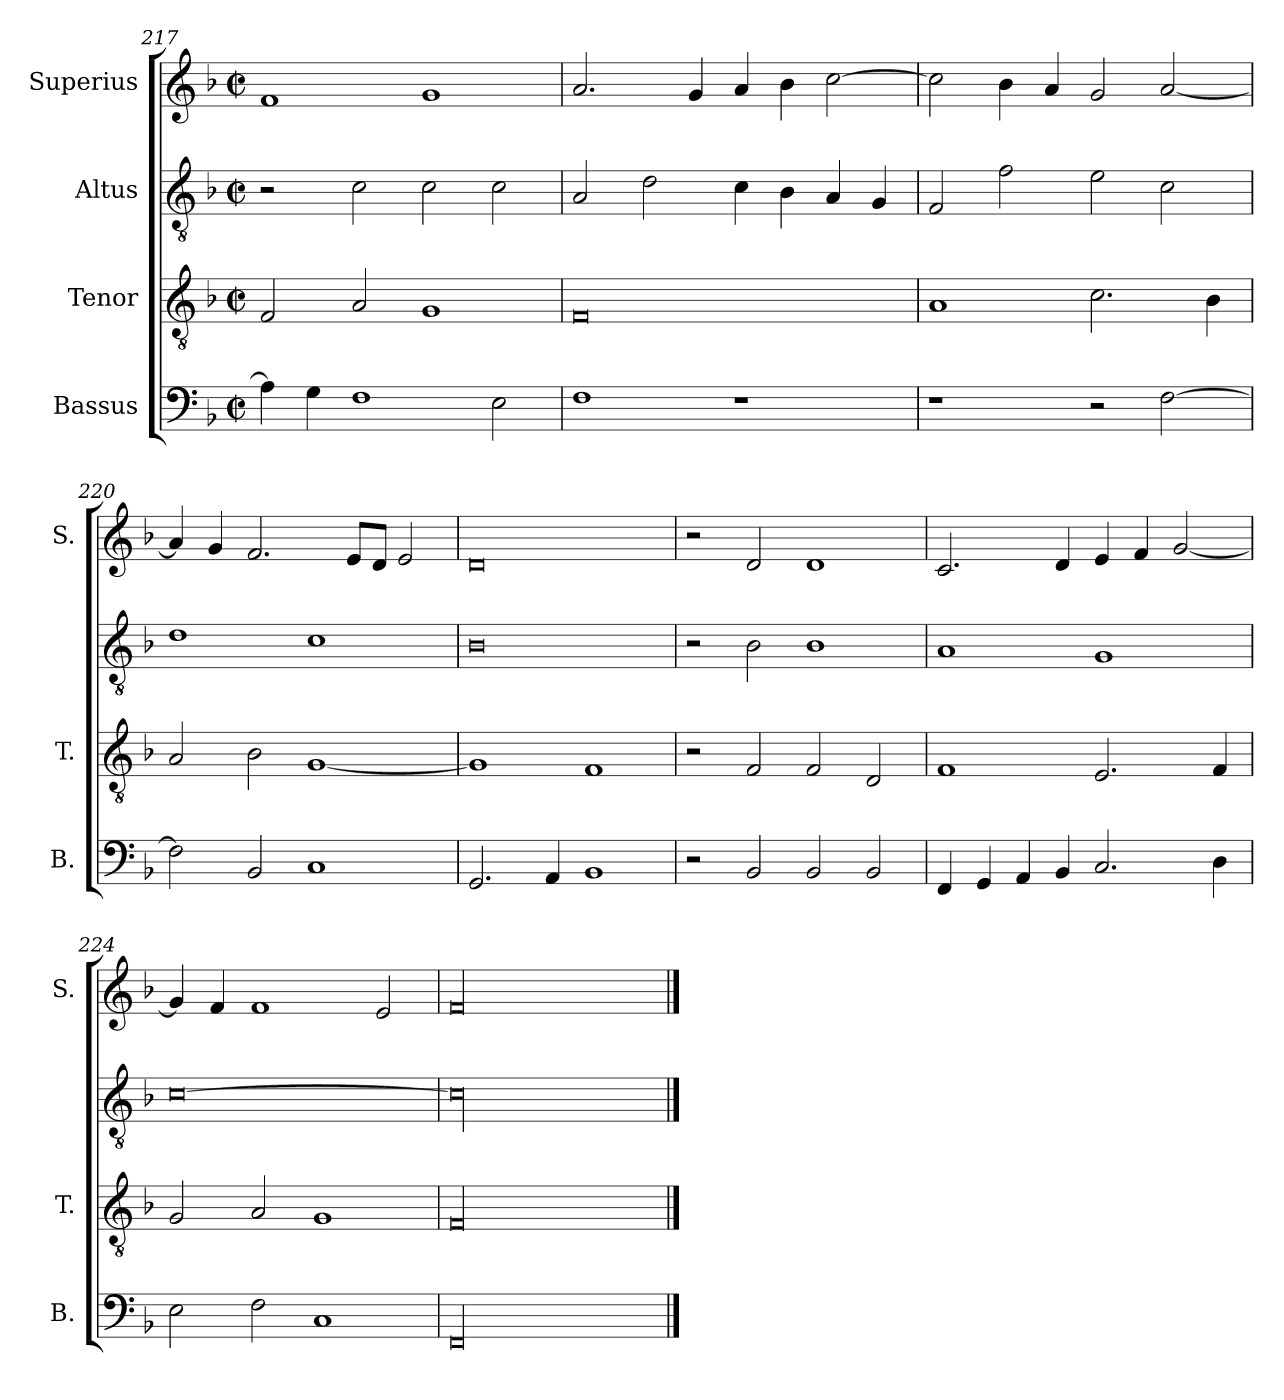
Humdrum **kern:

**kern	**kern	**kern	**kern
*part4	*part3	*part2	*part1
*staff4	*staff3	*staff2	*staff1
*I"Bassus	*I"Tenor	*I"Altus	*I"Superius
*I'B.	*I'T.	*	*I'S.
*clefF4	*clefGv2	*clefGv2	*clefG2
*	*ITrd7c12	*ITrd7c12	*
*k[b-]	*k[b-]	*k[b-]	*k[b-]
*F:	*F:	*F:	*F:
*M2/2	*M2/2	*M2/2	*M2/2
*met(c|)	*met(c|)	*met(c|)	*met(c|)
=217	=217	=217	=217
4Ai\]	2FFi/	2r	1fi
4Gi\	.	.	.
1Fi	2AAi/	2Ci\	.
.	1GGi	2Ci\	1gi
2Ei\	.	2Ci\	.
=218	=218	=218	=218
1Fi	0FFi	2AAi/	2.ai/
.	.	2Di\	.
.	.	.	4gi/
1r	.	4Ci\	4ai/
.	.	4BB-i\	4b-i\
.	.	4AAi/	[>2cci\
.	.	4GGi/	.
=219	=219	=219	=219
1r	1AAi	2FFi/	2cci\]
.	.	2Fi\	4b-i\
.	.	.	4ai/
2r	2.Ci\	2Ei\	2gi/
[>2Fi\	.	2Ci\	[<2ai/
.	4BB-i\	.	.
!!LO:LB:g=z
=220	=220	=220	=220
2Fi\]	2AAi/	1Di	4ai/]
.	.	.	4gi/
2BB-i/	2BB-i\	.	2.fi/
1Ci	[<1GGi	1Ci	.
.	.	.	8ei/L
.	.	.	8di/J
.	.	.	2ei/
=221	=221	=221	=221
2.GGi/	1GGi]	0BB-i	0di
4AAi/	.	.	.
1BB-i	1FFi	.	.
=222	=222	=222	=222
2r	2r	2r	2r
2BB-i/	2FFi/	2BB-i\	2di/
2BB-i/	2FFi/	1BB-i	1di
2BB-i/	2DDi/	.	.
!!LO:LB:g=z
=223	=223	=223	=223
4FFi/	1FFi	1AAi	2.ci/
4GGi/	.	.	.
4AAi/	.	.	.
4BB-i/	.	.	4di/
2.Ci/	2.EEi/	1GGi	4ei/
.	.	.	4fi/
.	.	.	[<2gi/
4Di\	4FFi/	.	.
=224	=224	=224	=224
2Ei\	2GGi/	[>0Ci	4gi/]
.	.	.	4fi/
2Fi\	2AAi/	.	1fi
1Ci	1GGi	.	.
.	.	.	2ei/
=225	=225	=225	=225
00FFi	00FFi	00Ci]	00fi
==	==	==	==
*-	*-	*-	*-
